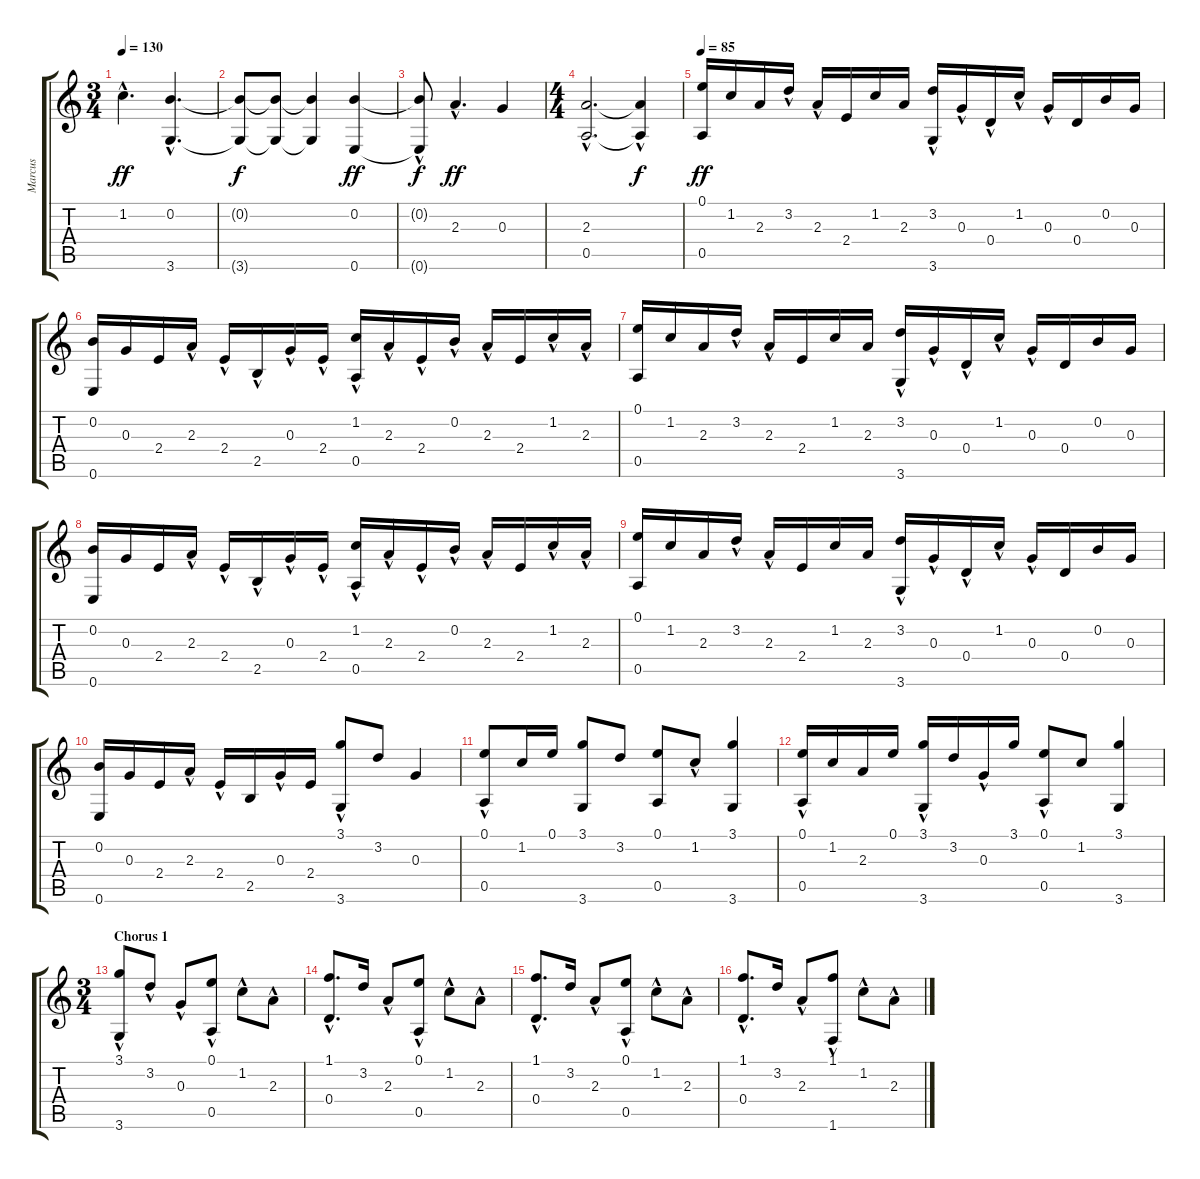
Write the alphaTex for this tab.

\track ("Marcus" "Marcus") {instrument acousticguitarsteel}
\staff {score tabs}
\tuning (E4 B3 G3 D3 A2 E2) {hide}
\ts (3 4)
\tempo 130
\clef g2
\ks c
1.2{hac}.4{d dy ff} (0.2{hac} 3.6{hac}).4{d} |
(0.2{t} 3.6{t}).8{dy f} (0.2{t} 3.6{t}).8 (0.2{t} 3.6{t}).4 (0.2 0.6).4{dy ff} |
(0.2{hac t} 0.6{hac t}).8{dy f} 2.3{hac}.4{d dy ff} 0.3.4 |
\ts (4 4)
(2.3{hac} 0.5{hac}).2{d} (2.3{hac t} 0.5{t}).4{dy f} |
\tempo 85
(0.1 0.5).16{dy ff} 1.2.16 2.3.16 3.2{hac}.16 2.3{hac}.16 2.4.16 1.2.16 2.3.16 (3.2{hac} 3.6).16 0.3{hac}.16 0.4{hac}.16 1.2{hac}.16 0.3{hac}.16 0.4.16 0.2.16 0.3.16 |
(0.2 0.6).16 0.3.16 2.4.16 2.3{hac}.16 2.4{hac}.16 2.5{hac}.16 0.3{hac}.16 2.4{hac}.16 (1.2{hac} 0.5).16 2.3{hac}.16 2.4{hac}.16 0.2{hac}.16 2.3{hac}.16 2.4.16 1.2{hac}.16 2.3{hac}.16 |
(0.1 0.5).16 1.2.16 2.3.16 3.2{hac}.16 2.3{hac}.16 2.4.16 1.2.16 2.3.16 (3.2{hac} 3.6).16 0.3{hac}.16 0.4{hac}.16 1.2{hac}.16 0.3{hac}.16 0.4.16 0.2.16 0.3.16 |
(0.2 0.6).16 0.3.16 2.4.16 2.3{hac}.16 2.4{hac}.16 2.5{hac}.16 0.3{hac}.16 2.4{hac}.16 (1.2{hac} 0.5).16 2.3{hac}.16 2.4{hac}.16 0.2{hac}.16 2.3{hac}.16 2.4.16 1.2{hac}.16 2.3{hac}.16 |
(0.1 0.5).16 1.2.16 2.3.16 3.2{hac}.16 2.3{hac}.16 2.4.16 1.2.16 2.3.16 (3.2{hac} 3.6).16 0.3{hac}.16 0.4{hac}.16 1.2{hac}.16 0.3{hac}.16 0.4.16 0.2.16 0.3.16 |
(0.2 0.6).16 0.3.16 2.4.16 2.3{hac}.16 2.4{hac}.16 2.5.16 0.3{hac}.16 2.4.16 (3.1 3.6{hac}).8 3.2.8 0.3.4 |
(0.1{hac} 0.5).8 1.2.16 0.1.16 (3.1 3.6).8 3.2.8 (0.1 0.5).8 1.2{hac}.8 (3.1 3.6).4 |
(0.1{hac} 0.5).16 1.2.16 2.3.16 0.1.16 (3.1{hac} 3.6).16 3.2.16 0.3{hac}.16 3.1.16 (0.1 0.5{hac}).8 1.2.8 (3.1 3.6).4 |
\ts (3 4)
\section ("" "Chorus 1")
(3.1{hac} 3.6).8 3.2{hac}.8 0.3{hac}.8 (0.1{hac} 0.5{hac}).8 1.2{hac}.8 2.3{hac}.8 |
(1.1{hac} 0.4{hac}).8{d} 3.2.16 2.3{hac}.8 (0.1{hac} 0.5{hac}).8 1.2{hac}.8 2.3{hac}.8 |
(1.1{hac} 0.4{hac}).8{d} 3.2.16 2.3{hac}.8 (0.1{hac} 0.5).8 1.2{hac}.8 2.3{hac}.8 |
(1.1{hac} 0.4).8{d} 3.2.16 2.3{hac}.8 (1.1{hac} 1.6{hac}).8 1.2{hac}.8 2.3{hac}.8
